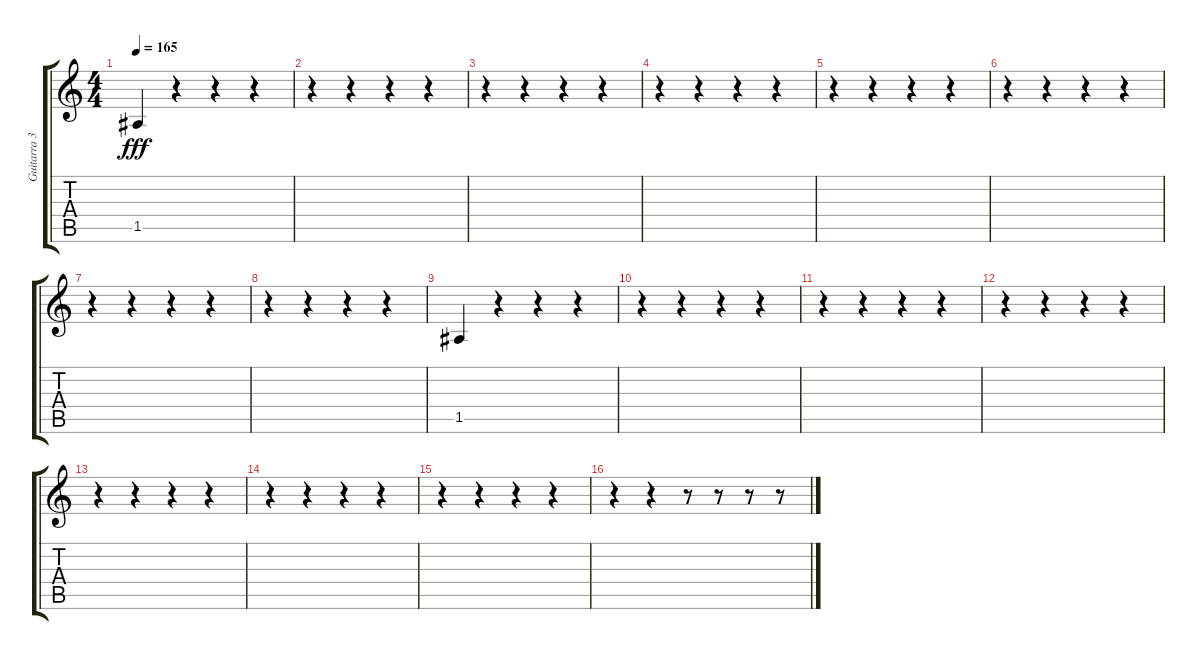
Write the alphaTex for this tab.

\track ("Guitarra 3" "Guitarra 3") {instrument acousticguitarnylon}
\staff {score tabs}
\tuning (E4 B3 G3 D3 A2 E2) {hide}
\ts (4 4)
\tempo 165
\clef g2
\ks c
1.5.4{dy fff} r.4 r.4 r.4 |
r.4 r.4 r.4 r.4 |
r.4 r.4 r.4 r.4 |
r.4 r.4 r.4 r.4 |
r.4 r.4 r.4 r.4 |
r.4 r.4 r.4 r.4 |
r.4 r.4 r.4 r.4 |
r.4 r.4 r.4 r.4 |
1.5.4 r.4 r.4 r.4 |
r.4 r.4 r.4 r.4 |
r.4 r.4 r.4 r.4 |
r.4 r.4 r.4 r.4 |
r.4 r.4 r.4 r.4 |
r.4 r.4 r.4 r.4 |
r.4 r.4 r.4 r.4 |
r.4 r.4 r.8 r.8 r.8 r.8
